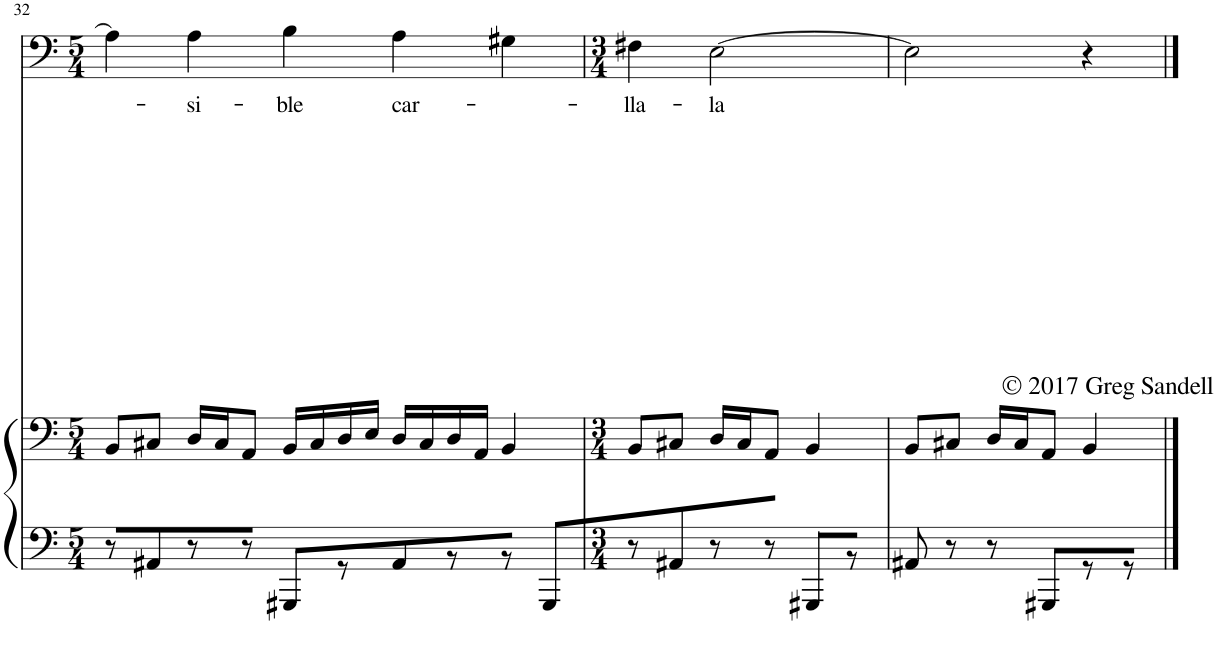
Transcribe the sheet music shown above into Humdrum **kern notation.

**kern	**kern	**kern	**text
*part2	*part2	*part1	*part1
*staff3	*staff2	*staff1	*staff1
*I"Piano	*	*I"Voice	*
*I'Pno	*	*	*
!!LO:PB:g=z
*clefF4	*clefF4	*clefF4	*
*k[]	*k[]	*k[]	*
*M5/4	*M5/4	*M5/4	*
=32	=32	=32	=32
8r	8BB/L	4A\]	.
8AA#X/	8C#X/J	.	.
!	!	!	!LO:LY:b
8r	16D/LL	4A\	-si-
.	16C#/J	.	.
8r	8AA/J	.	.
!	!	!	!LO:LY:b
8GGG#X/L	16BB/LL	4B\	-ble
.	16C#/	.	.
8r	16D/	.	.
.	16E/JJ	.	.
!	!	!	!LO:LY:b
8AA#/	16D/LL	4A\	car-
.	16C#/	.	.
8r	16D/	.	.
.	16AA/JJ	.	.
8r	4BB/	4G#X\	.
8GGG#/L	.	.	.
=33	=33	=33	=33
*M3/4	*M3/4	*M3/4	*
!	!	!	!LO:LY:b
8r	8BB/L	4F#X\	-lla-
8AA#X/	8C#X/J	.	.
!	!	!	!LO:LY:b
8r	16D/LL	[2E\	-la
.	16C#/J	.	.
8r	8AA/J	.	.
8GGG#X/L	4BB/	.	.
8r	.	.	.
=34	=34	=34	=34
8AA#X/	8BB/L	2E\]	.
8r	8C#X/J	.	.
8r	16D/LL	.	.
.	16C#/J	.	.
8GGG#X/L	8AA/J	.	.
!	!	!LO:TX:b:t=© 2017 Greg Sandell	!
8r	4BB/	4r	.
8r	.	.	.
==	==	==	==
*-	*-	*-	*-
